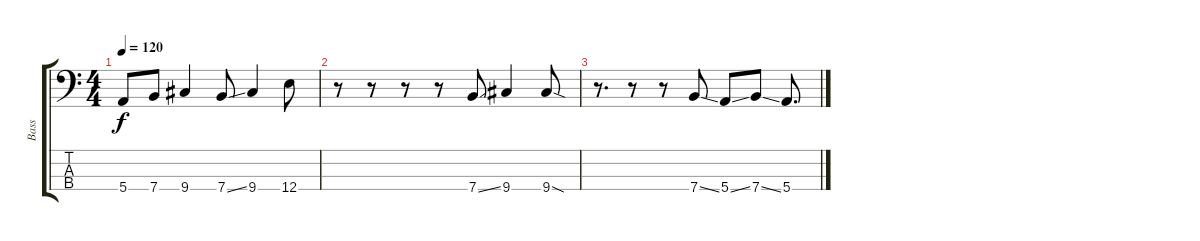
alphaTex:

\track ("Bass" "Bass") {instrument electricbassfinger}
\staff {score tabs}
\tuning (G2 D2 A1 E1) {hide}
\ts (4 4)
\tempo 120
\clef f4
\ks c
5.4.8{dy f} 7.4.8 9.4.4 7.4{ss}.8 9.4.4 12.4.8 |
r.8 r.8 r.8 r.8 7.4{ss}.8 9.4.4 9.4{sod}.8 |
r.8{d} r.8 r.8 7.4{ss}.8 5.4{ss}.8 7.4{ss}.8 5.4.8{d}
